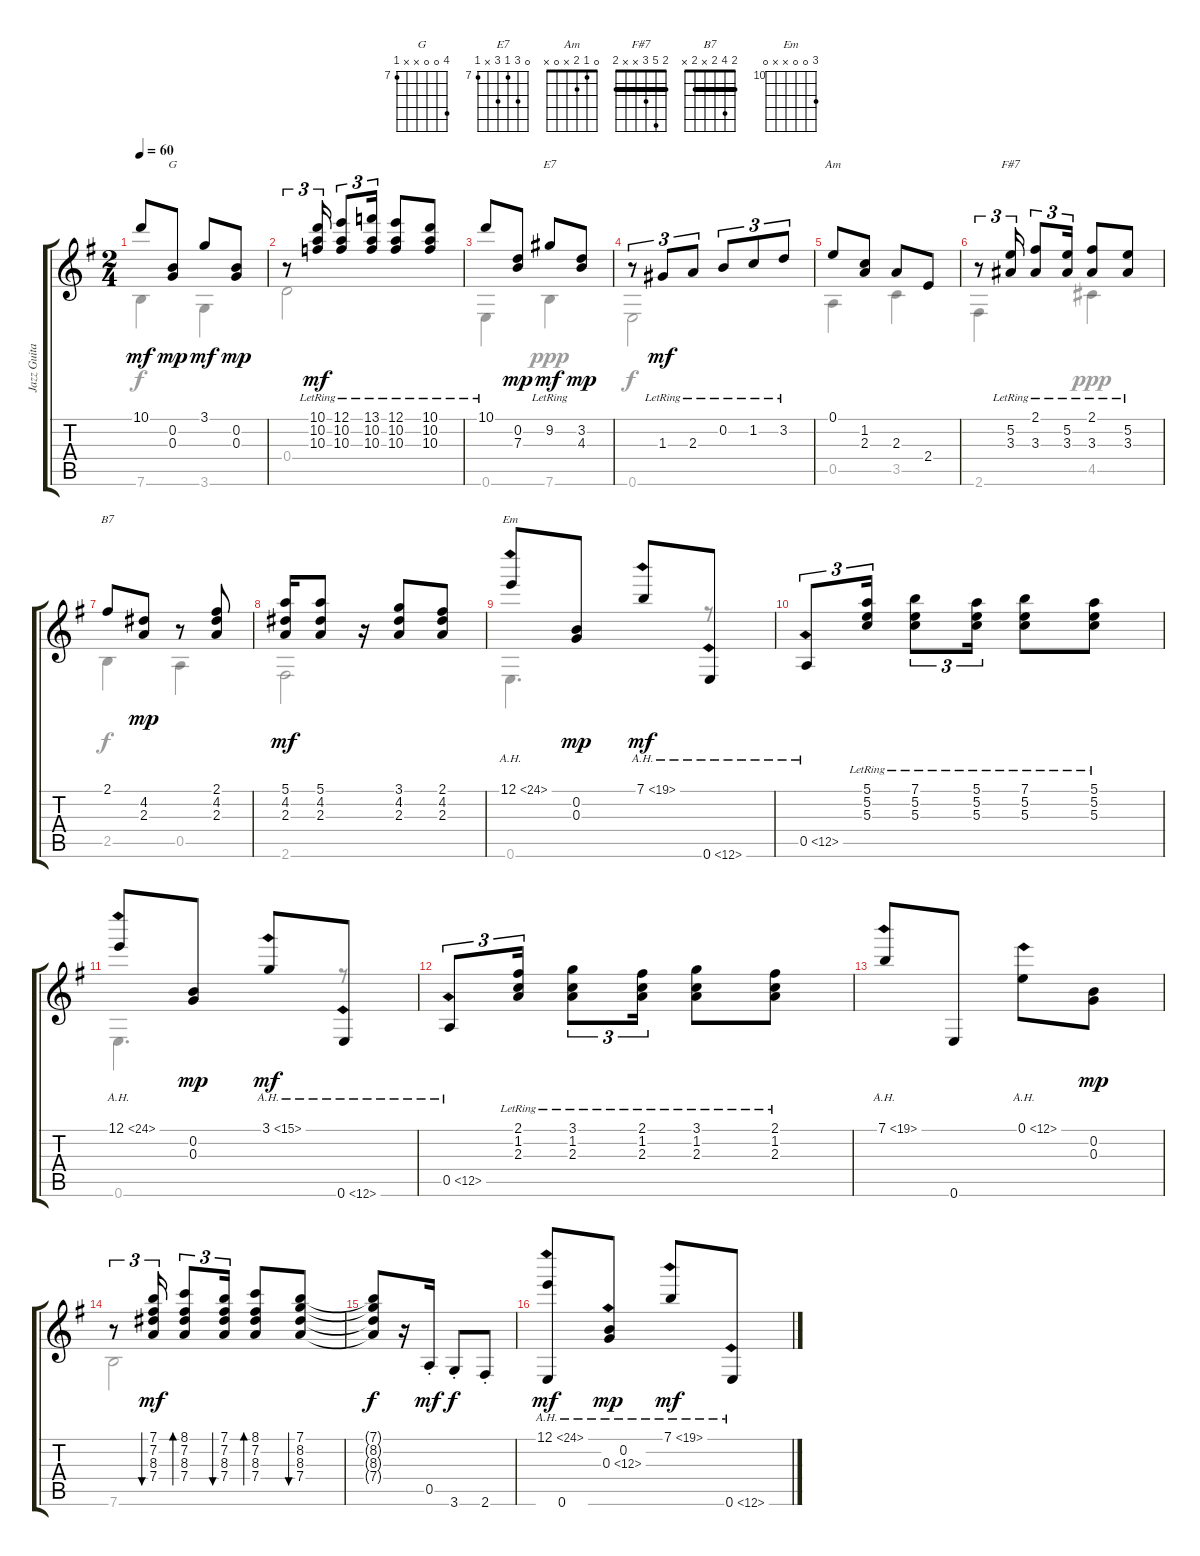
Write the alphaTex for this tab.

\track ("Jazz Guitar" "Jazz Guita") {instrument electricguitarjazz}
\staff {score tabs}
\tuning (E4 B3 G3 D3 A2 E2) {hide}
\chord ("G" 10 0 0 x x 7) {firstfret 7}
\chord ("E7" 0 9 7 9 x 7) {firstfret 7}
\chord ("Am" 0 1 2 x 0 x)
\chord ("F#7" 2 5 3 x x 2) {barre 2}
\chord ("B7" 2 4 2 x 2 x) {barre 2}
\chord ("Em" 12 0 0 x x 0) {firstfret 10}
\voice
\ts (2 4)
\tempo 60
\clef g2
\ks g
10.1.8{dy mf} (0.2 0.3).8{ch "G" dy mp} 3.1.8{dy mf} (0.2 0.3).8{dy mp} |
r.8{tu (3 2)} (10.1{lr} 10.2{lr} 10.3{lr}).16{tu (3 2) dy mf} (12.1{lr} 10.2{lr} 10.3{lr}).8{tu (3 2)} (13.1{lr} 10.2{lr} 10.3{lr}).16{tu (3 2)} (12.1{lr} 10.2{lr} 10.3{lr}).8 (10.1{lr} 10.2{lr} 10.3{lr}).8 |
10.1{lr}.8 (0.2 7.3).8{dy mp} 9.2{lr}.8{ch "E7" dy mf} (3.2 4.3).8{dy mp} |
r.8{tu (3 2)} 1.3{lr}.8{tu (3 2) dy mf} 2.3{lr}.8{tu (3 2)} 0.2{lr}.8{tu (3 2)} 1.2{lr}.8{tu (3 2)} 3.2{lr}.8{tu (3 2)} |
0.1.8{ch "Am"} (1.2 2.3).8 2.3.8 2.4.8 |
r.8{tu (3 2)} (5.2{lr} 3.3{lr}).16{tu (3 2) ch "F#7"} (2.1{lr} 3.3{lr}).8{tu (3 2)} (5.2{lr} 3.3{lr}).16{tu (3 2)} (2.1{lr} 3.3{lr}).8 (5.2{lr} 3.3{lr}).8 |
2.1.8{ch "B7"} (4.2 2.3).8{dy mp} r.8 (2.1 4.2 2.3).8 |
(5.1 4.2 2.3).16{dy mf} (5.1 4.2 2.3).8 r.16 (3.1 4.2 2.3).8 (2.1 4.2 2.3).8 |
12.1{ah 12}.8{ch "Em"} (0.2 0.3).8{dy mp} 7.1{ah 12}.8{dy mf} 0.6{ah 12}.8 |
0.5{ah 12}.8{tu (3 2)} (5.1{lr} 5.2{lr} 5.3{lr}).16{tu (3 2)} (7.1{lr} 5.2{lr} 5.3{lr}).8{tu (3 2)} (5.1{lr} 5.2{lr} 5.3{lr}).16{tu (3 2)} (7.1{lr} 5.2{lr} 5.3{lr}).8 (5.1{lr} 5.2{lr} 5.3{lr}).8 |
12.1{ah 12}.8 (0.2 0.3).8{dy mp} 3.1{ah 12}.8{dy mf} 0.6{ah 12}.8 |
0.5{ah 12}.8{tu (3 2)} (2.1{lr} 1.2{lr} 2.3{lr}).16{tu (3 2)} (3.1{lr} 1.2{lr} 2.3{lr}).8{tu (3 2)} (2.1{lr} 1.2{lr} 2.3{lr}).16{tu (3 2)} (3.1{lr} 1.2{lr} 2.3{lr}).8 (2.1{lr} 1.2{lr} 2.3{lr}).8 |
7.1{ah 12}.8 0.6.8 0.1{ah 12}.8 (0.2 0.3).8{dy mp} |
r.8{tu (3 2)} (7.1 7.2 8.3 7.4).16{tu (3 2) bu 30 dy mf} (8.1 7.2 8.3 7.4).8{tu (3 2) bd 30} (7.1 7.2 8.3 7.4).16{tu (3 2) bu 30} (8.1 7.2 8.3 7.4).8{bd 60} (7.1 8.2 8.3 7.4).8{bu 60} |
(7.1{t} 8.2{t} 8.3{t} 7.4{t}).8{dy f} r.16 0.5{st}.16{dy mf} 3.6{st}.8{dy f} 2.6{st}.8 |
(12.1{ah 12} 0.6).8{dy mf} (0.2 0.3{ah 12}).8{dy mp} 7.1{ah 12}.8{dy mf} 0.6{ah 12}.8
\voice
\clef g2
\ottava regular
\simile none
\ks g
7.6.4{dy f} 3.6.4 |
0.4.2 |
0.6.4 7.6.4{dy ppp} |
0.6.2{dy f} |
0.5.4 3.5.4 |
2.6.4 4.5.4{dy ppp} |
2.5.4{dy f} 0.5.4 |
2.6.2 |
0.6.4{d} r.8 |
|
0.6.4{d} r.8 |
|
|
7.6.2 |
|
